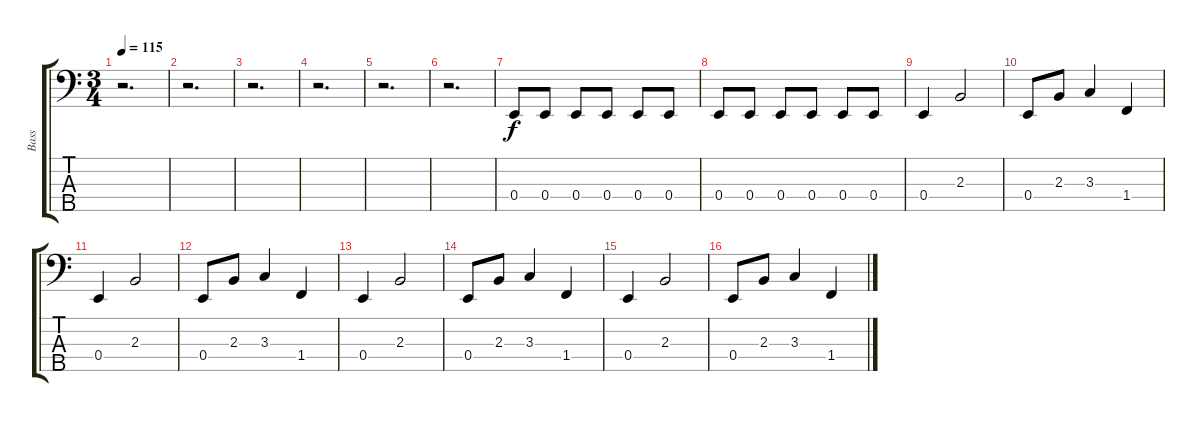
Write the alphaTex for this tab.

\track ("Bass" "Bass") {instrument electricbasspick}
\staff {score tabs}
\tuning (G2 D2 A1 E1 B0) {hide}
\ts (3 4)
\tempo 115
\clef f4
\ks c
r.2{d dy f instrument electricbasspick} |
r.2{d} |
r.2{d} |
r.2{d} |
r.2{d} |
r.2{d} |
0.4.8{volume 4} 0.4.8{volume 16} 0.4.8 0.4.8 0.4.8 0.4.8 |
0.4.8 0.4.8 0.4.8 0.4.8 0.4.8 0.4.8 |
0.4.4 2.3.2 |
0.4.8 2.3.8 3.3.4 1.4.4 |
0.4.4 2.3.2 |
0.4.8 2.3.8 3.3.4 1.4.4 |
0.4.4 2.3.2 |
0.4.8 2.3.8 3.3.4 1.4.4 |
0.4.4 2.3.2 |
0.4.8 2.3.8 3.3.4 1.4.4
